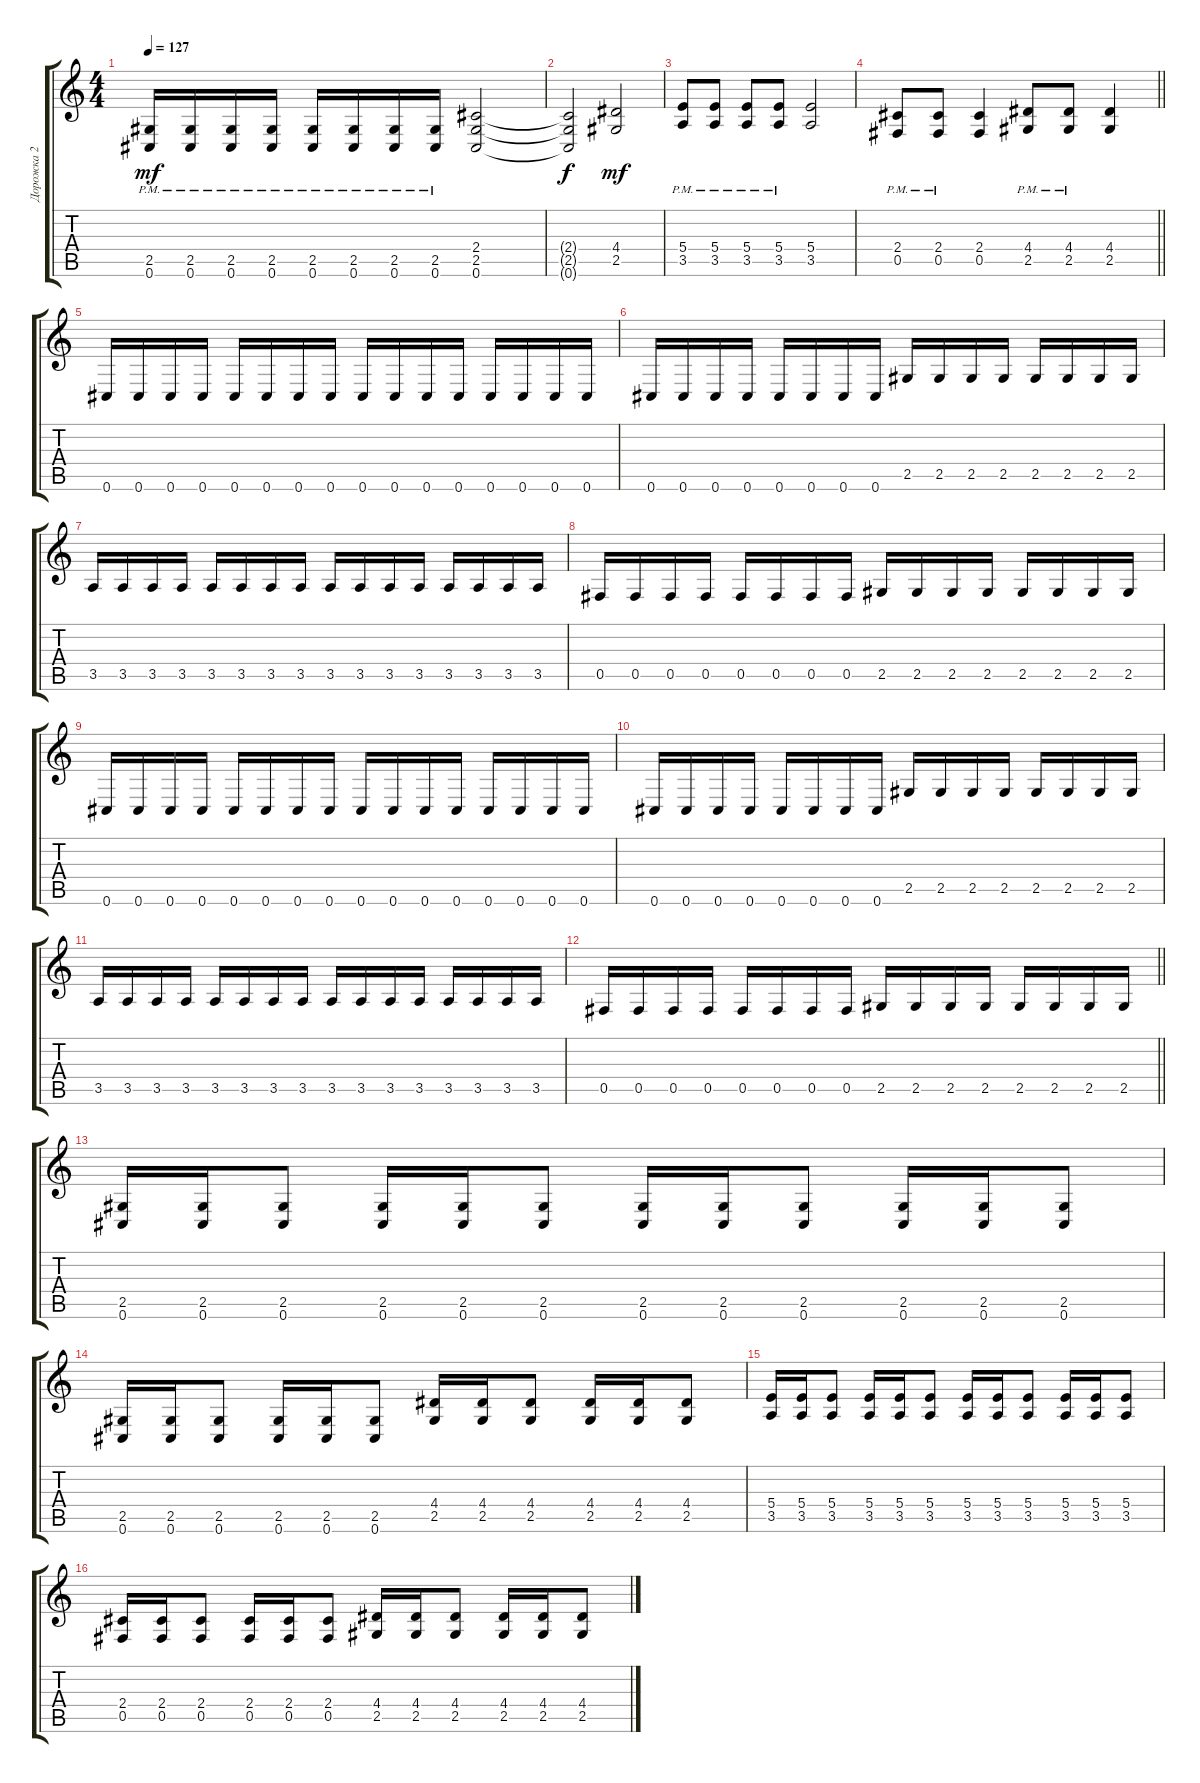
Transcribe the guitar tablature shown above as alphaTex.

\track ("Дорожка 2" "Дорожка 2") {instrument distortionguitar}
\staff {score tabs}
\tuning (Db4 Ab3 E3 B2 Gb2 Db2) {hide}
\ts (4 4)
\tempo 127
\clef g2
\ks c
(2.5{pm} 0.6{pm}).16{dy mf} (2.5{pm} 0.6{pm}).16 (2.5{pm} 0.6{pm}).16 (2.5{pm} 0.6{pm}).16 (2.5{pm} 0.6{pm}).16 (2.5{pm} 0.6{pm}).16 (2.5{pm} 0.6{pm}).16 (2.5{pm} 0.6{pm}).16 (2.4 2.5 0.6).2 |
(2.4{t} 2.5{t} 0.6{t}).2{dy f} (4.4 2.5).2{dy mf} |
(5.4{pm} 3.5{pm}).8 (5.4{pm} 3.5{pm}).8 (5.4{pm} 3.5{pm}).8 (5.4{pm} 3.5{pm}).8 (5.4 3.5).2 |
\barLineRight lightlight
(2.4{pm} 0.5{pm}).8 (2.4{pm} 0.5{pm}).8 (2.4 0.5).4 (4.4{pm} 2.5{pm}).8 (4.4{pm} 2.5{pm}).8 (4.4 2.5).4 |
0.6.16 0.6.16 0.6.16 0.6.16 0.6.16 0.6.16 0.6.16 0.6.16 0.6.16 0.6.16 0.6.16 0.6.16 0.6.16 0.6.16 0.6.16 0.6.16 |
0.6.16 0.6.16 0.6.16 0.6.16 0.6.16 0.6.16 0.6.16 0.6.16 2.5.16 2.5.16 2.5.16 2.5.16 2.5.16 2.5.16 2.5.16 2.5.16 |
3.5.16 3.5.16 3.5.16 3.5.16 3.5.16 3.5.16 3.5.16 3.5.16 3.5.16 3.5.16 3.5.16 3.5.16 3.5.16 3.5.16 3.5.16 3.5.16 |
0.5.16 0.5.16 0.5.16 0.5.16 0.5.16 0.5.16 0.5.16 0.5.16 2.5.16 2.5.16 2.5.16 2.5.16 2.5.16 2.5.16 2.5.16 2.5.16 |
0.6.16 0.6.16 0.6.16 0.6.16 0.6.16 0.6.16 0.6.16 0.6.16 0.6.16 0.6.16 0.6.16 0.6.16 0.6.16 0.6.16 0.6.16 0.6.16 |
0.6.16 0.6.16 0.6.16 0.6.16 0.6.16 0.6.16 0.6.16 0.6.16 2.5.16 2.5.16 2.5.16 2.5.16 2.5.16 2.5.16 2.5.16 2.5.16 |
3.5.16 3.5.16 3.5.16 3.5.16 3.5.16 3.5.16 3.5.16 3.5.16 3.5.16 3.5.16 3.5.16 3.5.16 3.5.16 3.5.16 3.5.16 3.5.16 |
\barLineRight lightlight
0.5.16 0.5.16 0.5.16 0.5.16 0.5.16 0.5.16 0.5.16 0.5.16 2.5.16 2.5.16 2.5.16 2.5.16 2.5.16 2.5.16 2.5.16 2.5.16 |
(2.5 0.6).16 (2.5 0.6).16 (2.5 0.6).8 (2.5 0.6).16 (2.5 0.6).16 (2.5 0.6).8 (2.5 0.6).16 (2.5 0.6).16 (2.5 0.6).8 (2.5 0.6).16 (2.5 0.6).16 (2.5 0.6).8 |
(2.5 0.6).16 (2.5 0.6).16 (2.5 0.6).8 (2.5 0.6).16 (2.5 0.6).16 (2.5 0.6).8 (4.4 2.5).16 (4.4 2.5).16 (4.4 2.5).8 (4.4 2.5).16 (4.4 2.5).16 (4.4 2.5).8 |
(5.4 3.5).16 (5.4 3.5).16 (5.4 3.5).8 (5.4 3.5).16 (5.4 3.5).16 (5.4 3.5).8 (5.4 3.5).16 (5.4 3.5).16 (5.4 3.5).8 (5.4 3.5).16 (5.4 3.5).16 (5.4 3.5).8 |
(2.4 0.5).16 (2.4 0.5).16 (2.4 0.5).8 (2.4 0.5).16 (2.4 0.5).16 (2.4 0.5).8 (4.4 2.5).16 (4.4 2.5).16 (4.4 2.5).8 (4.4 2.5).16 (4.4 2.5).16 (4.4 2.5).8
